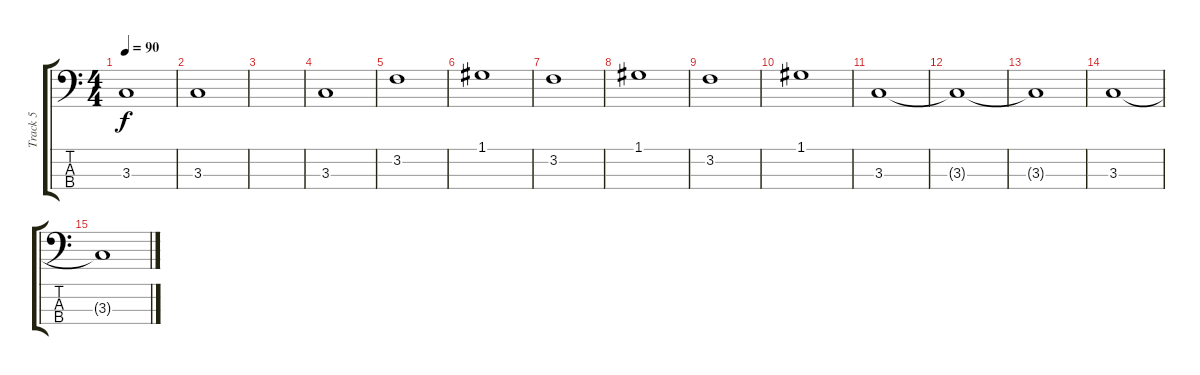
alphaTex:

\track ("Track 5" "Track 5") {instrument electricbassfinger}
\staff {score tabs}
\tuning (G2 D2 A1 E1) {hide}
\ts (4 4)
\tempo 90
\clef f4
\ks c
3.3.1{dy f} |
3.3.1 |
|
3.3.1 |
3.2.1 |
1.1.1 |
3.2.1 |
1.1.1 |
3.2.1 |
1.1.1 |
3.3.1 |
3.3{t}.1 |
3.3{t}.1 |
3.3.1 |
3.3{t}.1
